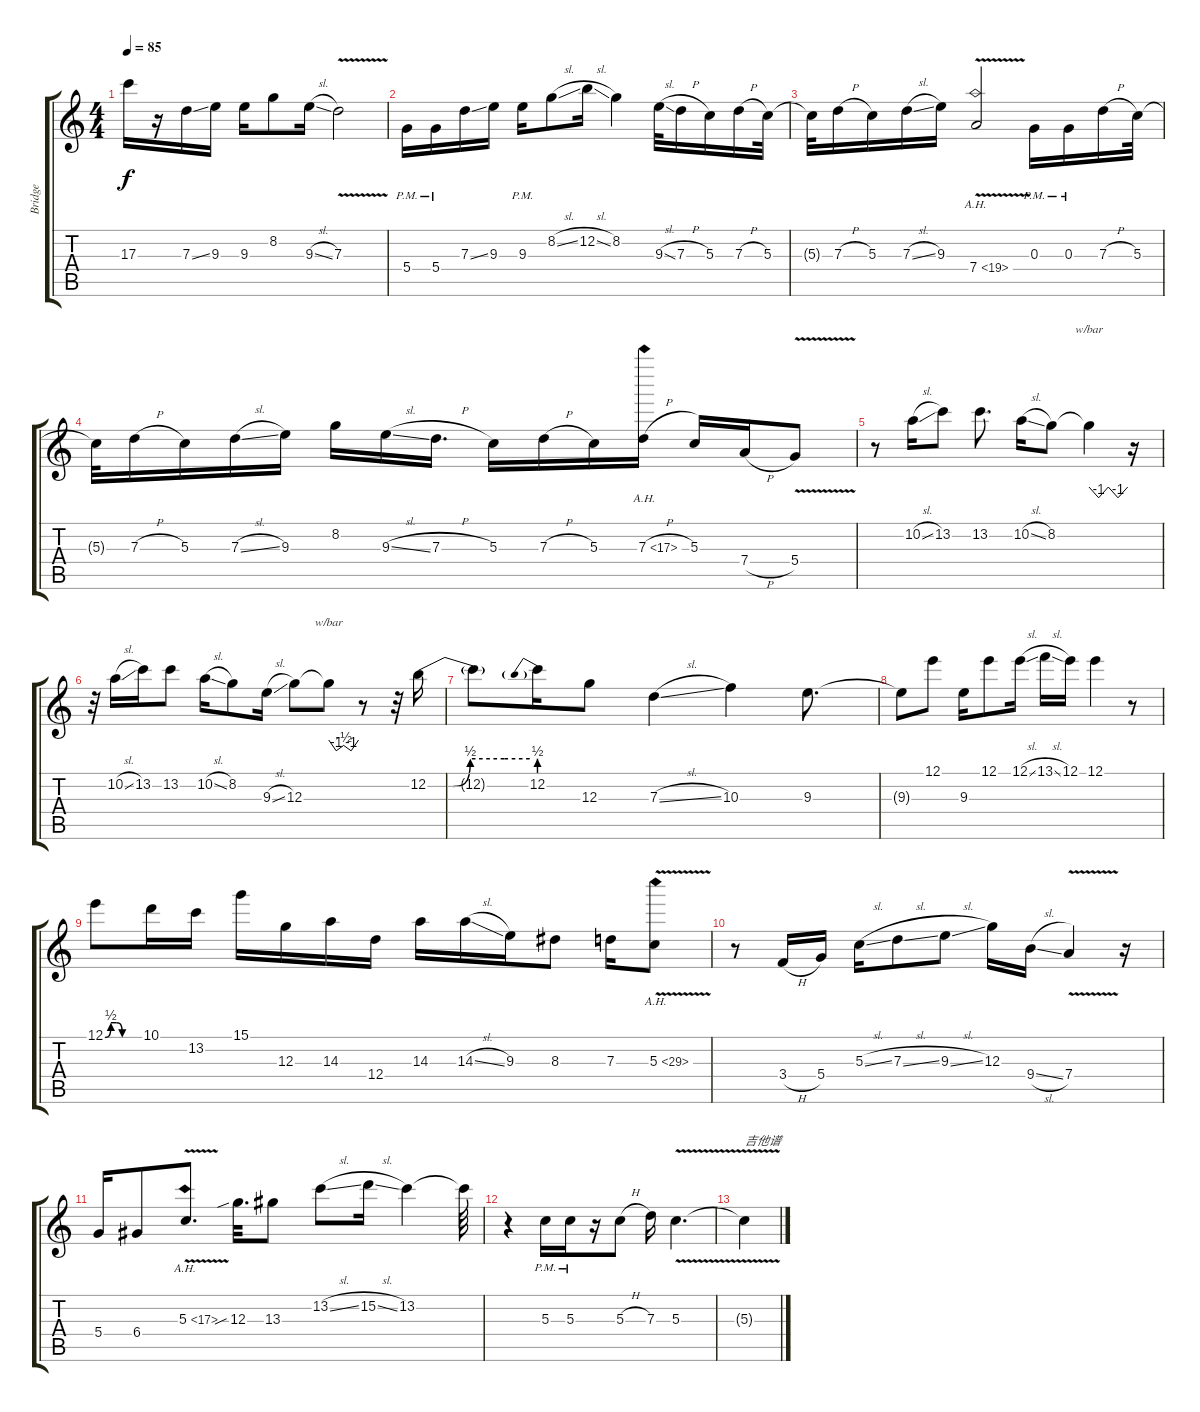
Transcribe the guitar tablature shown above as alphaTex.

\track ("Bridge" "Bridge") {instrument overdrivenguitar}
\staff {score tabs}
\tuning (E4 B3 G3 D3 A2 E2) {hide}
\ts (4 4)
\tempo 85
\clef g2
\ks c
17.3{t}.16{dy f} r.16 7.3{ss}.16 9.3.16 9.3.16 8.2.8 9.3{sl}.16 7.3{v}.2 |
5.4{pm}.16 5.4{pm}.16 7.3{ss}.16 9.3.16 9.3{pm}.16 8.2{sl}.8 12.2{sl}.16 8.2.4 9.3{sl}.32 7.3{h}.16 5.3.16 7.3{h}.16 5.3.32 |
5.3{t}.32 7.3{h}.16 5.3.16 7.3{sl}.16 9.3.16 7.4{ah 12 v}.2 0.3{pm}.16 0.3{pm}.16 7.3{h}.16 5.3.32 |
5.3{t}.32 7.3{h}.16 5.3.16 7.3{sl}.16 9.3.16 8.2.16 9.3{sl}.16 7.3{h}.16{d} 5.3.16 7.3{h}.16 5.3.16 7.3{ah 10 h}.16 5.3.16 7.4{h}.16 5.4{v}.8 |
r.8 10.2{sl}.16 13.2.8 13.2.8{d} 10.2{sl}.16 8.2.8 8.2{t}.4{tbe (custom default 0 0 15 -4 30 0 45 -4 60 0)} r.16 |
r.32 10.2{sl}.16 13.2.16 13.2.8 10.2{sl}.16 8.2.8 9.3{sl}.16 12.3.8 12.3{t}.8{tbe (custom default 0 0 15 -4 30 -2 45 -4 60 0)} r.8 r.32 12.2{be (custom 0 0 15 0 25 2 45 2 60 2)}.16 |
12.2{t}.8 12.2{be (prebend 0 2 60 2)}.16 12.3.8 7.3{sl}.4 10.3.4 9.3.8{d} |
9.3{t}.8 12.1.8 9.3.16 12.1.8 12.1{sl}.16 13.1{sl}.16 12.1.16 12.1.4 r.8 |
12.1{be (custom 0 0 10 2 20 2 30 0 60 0)}.8 10.1.16 13.2.16 15.1.16 12.3.16 14.3.16 12.4.16 14.3.16 14.3{sl}.16 9.3.16 8.3.8 7.3.16 5.3{ah 24 v}.8 |
r.8 3.4{h}.16 5.4.16 5.3{sl}.16 7.3{sl}.8 9.3{sl}.8 12.3.16 9.4{sl}.16 7.4{v}.4 r.16 |
5.4.16 6.4.8 5.3{ah 12 v}.8{d} 12.3{sib}.32{d} 13.3.8 13.2{sl}.8 15.2{sl}.16 13.2.4 13.2{t}.64 |
r.4 5.3{pm}.16 5.3{pm}.16 r.16 5.3{h}.8 7.3.16 5.3{v}.4{d} |
5.3{t}.4{txt "吉他谱"}
